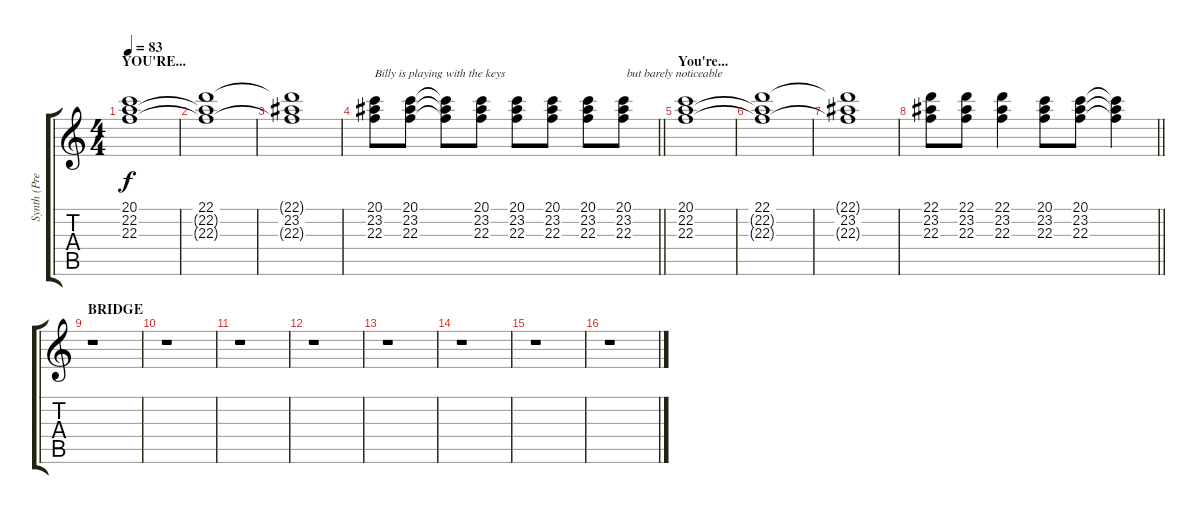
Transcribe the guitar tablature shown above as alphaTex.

\track ("Synth (Preston)" "Synth (Pre") {instrument synthstrings1}
\staff {score tabs}
\tuning (E4 B3 G3 D3 A2 E2) {hide}
\ts (4 4)
\section ("" "YOU'RE...")
\tempo 83
\clef g2
\ks c
(20.1 22.2 22.3).1{dy f} |
(22.1 22.2{t} 22.3{t}).1 |
(22.1{t} 23.2 22.3{t}).1 |
\barLineRight lightlight
(20.1 23.2 22.3).8{txt "Billy is playing with the keys"} (20.1 23.2 22.3).8 (20.1{t} 23.2{t} 22.3{t}).8 (20.1 23.2 22.3).8 (20.1 23.2 22.3).8 (20.1 23.2 22.3).8 (20.1 23.2 22.3).8 (20.1 23.2 22.3).8{txt " but barely noticeable"} |
\section ("" "You're...")
(20.1 22.2 22.3).1 |
(22.1 22.2{t} 22.3{t}).1 |
(22.1{t} 23.2 22.3{t}).1 |
\barLineRight lightlight
(22.1 23.2 22.3).8 (22.1 23.2 22.3).8 (22.1 23.2 22.3).4 (20.1 23.2 22.3).8 (20.1 23.2 22.3).8{volume 0} (20.1{t} 23.2{t} 22.3{t}).4 |
\section ("" "BRIDGE")
r.1 |
r.1 |
r.1 |
r.1 |
r.1 |
r.1 |
r.1 |
r.1
